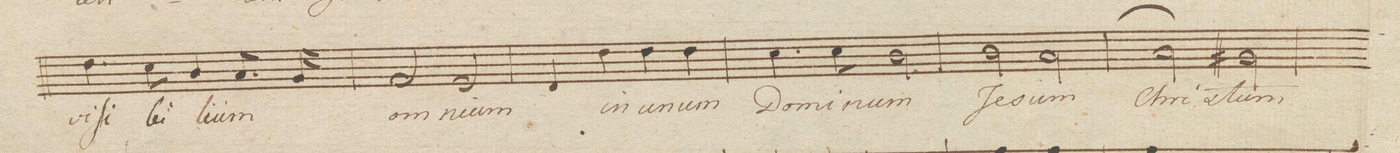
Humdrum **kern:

**kern	**text	**dynam
*I"Tenore Solo	*	*
*clefC4	*	*
*k[]	*	*
*met(c|)	*	*
*M2/2	*	*
4.c\	vi-	.
8B\	-si-	.
4A\	-bi-	.
8.G/	-li-	.
16F/	-um	.
=15	=15	=15
2E/	om-	.
2D/	-ni-	.
=16	=16	=16
4C/	-um	.
4c\	in	.
4c\	u-	.
4c\	-num	.
=17	=17	=17
4.B\	Do-	.
8B\	-mi-	.
2A\	-num	.
=18	=18	=18
2A\	Je-	.
[2G\	-sum	.
=19	=19	=19
2G\]	Chri-	.
2F#X\	-stum	.
=20	=20	=20
*-	*-	*-
